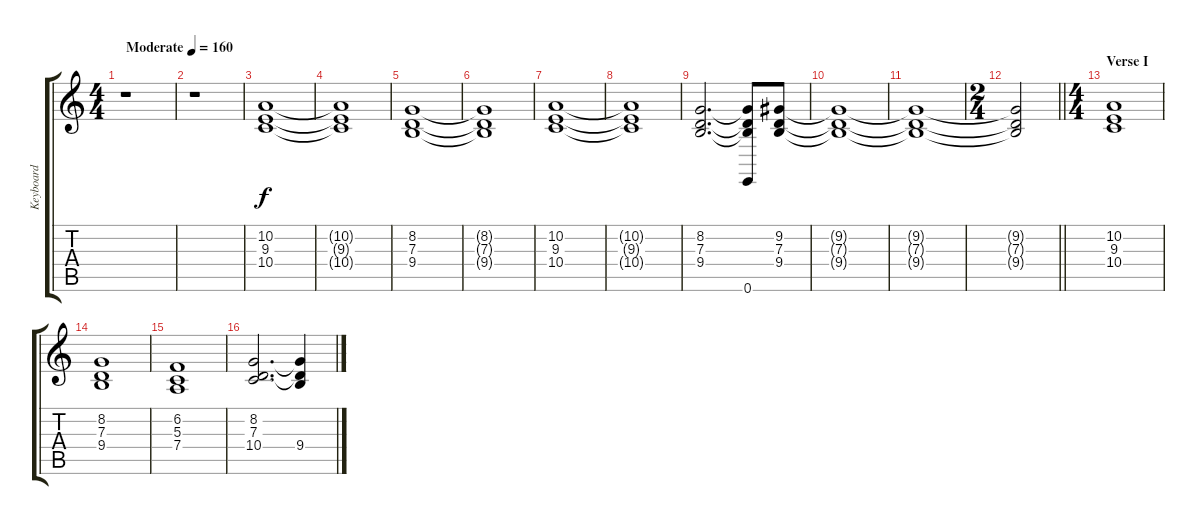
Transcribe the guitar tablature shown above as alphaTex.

\track ("Keyboard" "Keyboard") {instrument stringensemble1}
\staff {score tabs}
\tuning (E4 B3 G3 D3 A2 E2) {hide}
\ts (4 4)
\tempo (160 "Moderate")
\clef g2
\ks c
r.1{dy f instrument stringensemble1} |
r.1 |
(10.2 9.3 10.4).1 |
(10.2{t} 9.3{t} 10.4{t}).1 |
(8.2 7.3 9.4).1 |
(8.2{t} 7.3{t} 9.4{t}).1 |
(10.2 9.3 10.4).1 |
(10.2{t} 9.3{t} 10.4{t}).1 |
(8.2 7.3 9.4).2{d} (8.2{t} 7.3{t} 9.4{t} 0.6).8 (9.2 7.3 9.4).8 |
(9.2{t} 7.3{t} 9.4{t}).1 |
(9.2{t} 7.3{t} 9.4{t}).1 |
\ts (2 4)
\barLineRight lightlight
(9.2{t} 7.3{t} 9.4{t}).2 |
\ts (4 4)
\section ("" "Verse I")
(10.2 9.3 10.4).1 |
(8.2 7.3 9.4).1 |
(6.2 5.3 7.4).1 |
(8.2 7.3 10.4).2{d} (8.2{t} 7.3{t} 9.4).4
